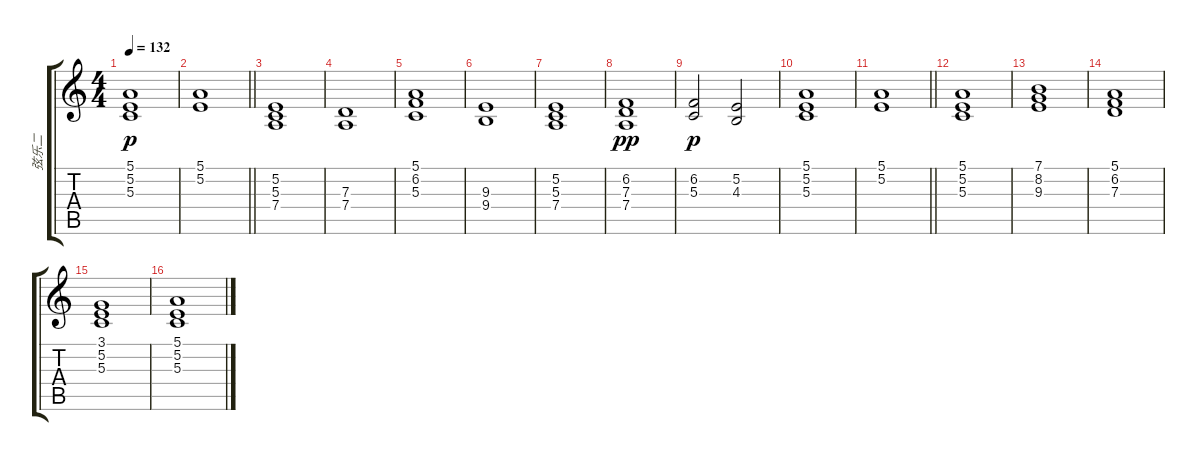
\track ("弦乐二" "弦乐二") {instrument synthstrings2}
\staff {score tabs}
\tuning (E4 B3 G3 D3 A2 E2) {hide}
\ts (4 4)
\tempo 132
\clef g2
\ks c
(5.1 5.2 5.3).1{dy p instrument churchorgan} |
\barLineRight lightlight
(5.1 5.2).1 |
(5.2 5.3 7.4).1{instrument synthstrings2} |
(7.3 7.4).1 |
(5.1 6.2 5.3).1 |
(9.3 9.4).1 |
(5.2 5.3 7.4).1 |
(6.2 7.3 7.4).1{dy pp} |
(6.2 5.3).2{dy p} (5.2 4.3).2 |
(5.1 5.2 5.3).1{instrument churchorgan} |
\barLineRight lightlight
(5.1 5.2).1 |
(5.1 5.2 5.3).1 |
(7.1 8.2 9.3).1 |
(5.1 6.2 7.3).1 |
(3.1 5.2 5.3).1 |
(5.1 5.2 5.3).1
